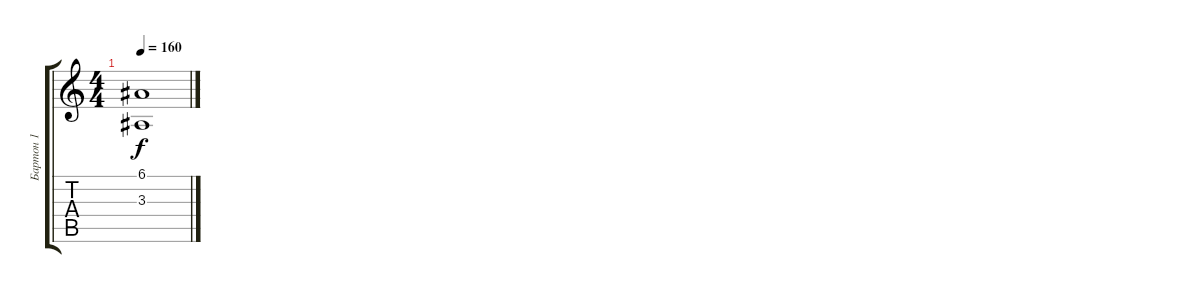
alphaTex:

\track ("Бартон 1" "Бартон 1") {instrument pad1newage}
\staff {score tabs}
\tuning (E4 B3 G3 D3 A2 E2) {hide}
\ts (4 4)
\tempo 160
\clef g2
\ks c
(6.1{t} 3.3{t}).1{dy f}
